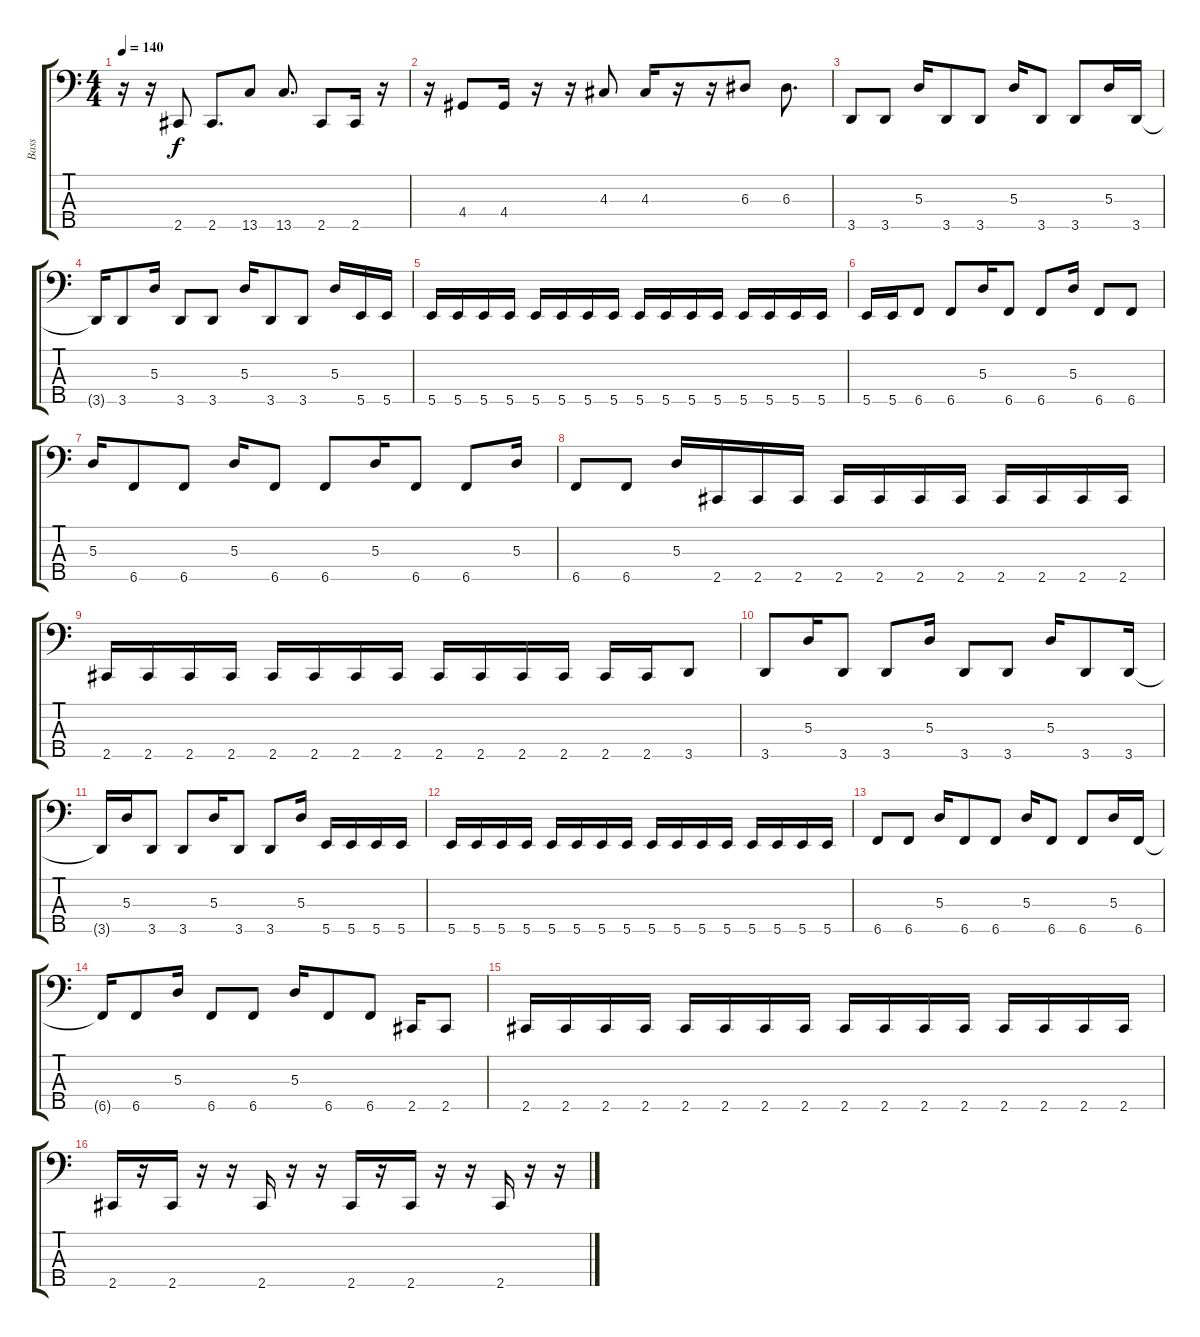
\track ("Bass" "Bass") {instrument electricbassfinger}
\staff {score tabs}
\tuning (G2 D2 A1 E1 B0) {hide}
\ts (4 4)
\tempo 140
\clef f4
\ks c
r.16{dy f} r.16 2.5.8 2.5.8{d} 13.5.8 13.5.8{d} 2.5.8 2.5.16 r.16 |
r.16 4.4.8 4.4.16 r.16 r.16 4.3.8 4.3.16 r.16 r.16 6.3.8 6.3.8{d} |
3.5.8 3.5.8 5.3.16 3.5.8 3.5.8 5.3.16 3.5.8 3.5.8 5.3.16 3.5.16 |
3.5{t}.16 3.5.8 5.3.16 3.5.8 3.5.8 5.3.16 3.5.8 3.5.8 5.3.16 5.5.16 5.5.16 |
5.5.16 5.5.16 5.5.16 5.5.16 5.5.16 5.5.16 5.5.16 5.5.16 5.5.16 5.5.16 5.5.16 5.5.16 5.5.16 5.5.16 5.5.16 5.5.16 |
5.5.16 5.5.16 6.5.8 6.5.8 5.3.16 6.5.8 6.5.8 5.3.16 6.5.8 6.5.8 |
5.3.16 6.5.8 6.5.8 5.3.16 6.5.8 6.5.8 5.3.16 6.5.8 6.5.8 5.3.16 |
6.5.8 6.5.8 5.3.16 2.5.16 2.5.16 2.5.16 2.5.16 2.5.16 2.5.16 2.5.16 2.5.16 2.5.16 2.5.16 2.5.16 |
2.5.16 2.5.16 2.5.16 2.5.16 2.5.16 2.5.16 2.5.16 2.5.16 2.5.16 2.5.16 2.5.16 2.5.16 2.5.16 2.5.16 3.5.8 |
3.5.8 5.3.16 3.5.8 3.5.8 5.3.16 3.5.8 3.5.8 5.3.16 3.5.8 3.5.16 |
3.5{t}.16 5.3.16 3.5.8 3.5.8 5.3.16 3.5.8 3.5.8 5.3.16 5.5.16 5.5.16 5.5.16 5.5.16 |
5.5.16 5.5.16 5.5.16 5.5.16 5.5.16 5.5.16 5.5.16 5.5.16 5.5.16 5.5.16 5.5.16 5.5.16 5.5.16 5.5.16 5.5.16 5.5.16 |
6.5.8 6.5.8 5.3.16 6.5.8 6.5.8 5.3.16 6.5.8 6.5.8 5.3.16 6.5.16 |
6.5{t}.16 6.5.8 5.3.16 6.5.8 6.5.8 5.3.16 6.5.8 6.5.8 2.5.16 2.5.8 |
2.5.16 2.5.16 2.5.16 2.5.16 2.5.16 2.5.16 2.5.16 2.5.16 2.5.16 2.5.16 2.5.16 2.5.16 2.5.16 2.5.16 2.5.16 2.5.16 |
2.5.16 r.16 2.5.16 r.16 r.16 2.5.16 r.16 r.16 2.5.16 r.16 2.5.16 r.16 r.16 2.5.16 r.16 r.16
